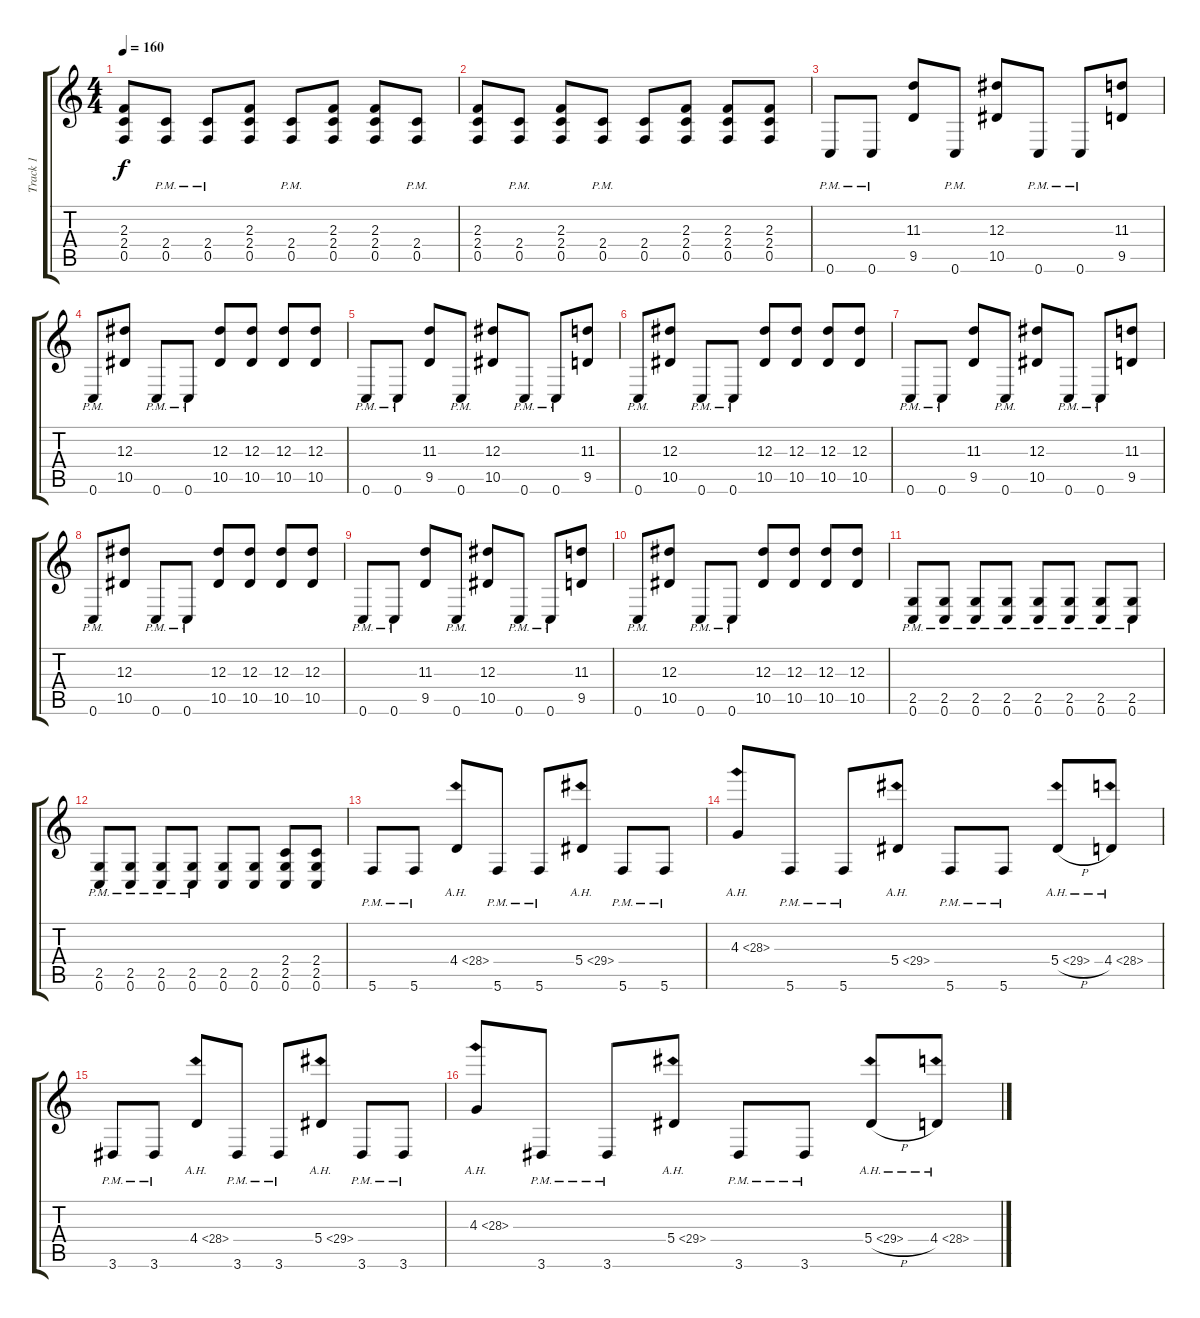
\track ("Track 1" "Track 1") {instrument distortionguitar}
\staff {score tabs}
\tuning (C4 G3 Eb3 Bb2 F2 C2) {hide}
\ts (4 4)
\tempo 160
\clef g2
\ks c
(2.3 2.4 0.5).8{dy f} (2.4{pm} 0.5{pm}).8 (2.4{pm} 0.5{pm}).8 (2.3 2.4 0.5).8 (2.4{pm} 0.5{pm}).8 (2.3 2.4 0.5).8 (2.3 2.4 0.5).8 (2.4{pm} 0.5{pm}).8 |
(2.3 2.4 0.5).8 (2.4{pm} 0.5{pm}).8 (2.3 2.4 0.5).8 (2.4{pm} 0.5{pm}).8 (2.4 0.5).8 (2.3 2.4 0.5).8 (2.3 2.4 0.5).8 (2.3 2.4 0.5).8 |
0.6{pm}.8 0.6{pm}.8 (11.3 9.5).8 0.6{pm}.8 (12.3 10.5).8 0.6{pm}.8 0.6{pm}.8 (11.3 9.5).8 |
0.6{pm}.8 (12.3 10.5).8 0.6{pm}.8 0.6{pm}.8 (12.3 10.5).8 (12.3 10.5).8 (12.3 10.5).8 (12.3 10.5).8 |
0.6{pm}.8 0.6{pm}.8 (11.3 9.5).8 0.6{pm}.8 (12.3 10.5).8 0.6{pm}.8 0.6{pm}.8 (11.3 9.5).8 |
0.6{pm}.8 (12.3 10.5).8 0.6{pm}.8 0.6{pm}.8 (12.3 10.5).8 (12.3 10.5).8 (12.3 10.5).8 (12.3 10.5).8 |
0.6{pm}.8 0.6{pm}.8 (11.3 9.5).8 0.6{pm}.8 (12.3 10.5).8 0.6{pm}.8 0.6{pm}.8 (11.3 9.5).8 |
0.6{pm}.8 (12.3 10.5).8 0.6{pm}.8 0.6{pm}.8 (12.3 10.5).8 (12.3 10.5).8 (12.3 10.5).8 (12.3 10.5).8 |
0.6{pm}.8 0.6{pm}.8 (11.3 9.5).8 0.6{pm}.8 (12.3 10.5).8 0.6{pm}.8 0.6{pm}.8 (11.3 9.5).8 |
0.6{pm}.8 (12.3 10.5).8 0.6{pm}.8 0.6{pm}.8 (12.3 10.5).8 (12.3 10.5).8 (12.3 10.5).8 (12.3 10.5).8 |
(2.5{pm} 0.6{pm}).8 (2.5{pm} 0.6{pm}).8 (2.5{pm} 0.6{pm}).8 (2.5{pm} 0.6{pm}).8 (2.5{pm} 0.6{pm}).8 (2.5{pm} 0.6{pm}).8 (2.5{pm} 0.6{pm}).8 (2.5{pm} 0.6{pm}).8 |
(2.5{pm} 0.6{pm}).8 (2.5{pm} 0.6{pm}).8 (2.5{pm} 0.6{pm}).8 (2.5{pm} 0.6{pm}).8 (2.5 0.6).8 (2.5 0.6).8 (2.4 2.5 0.6).8 (2.4 2.5 0.6).8 |
5.6{pm}.8 5.6{pm}.8 4.4{ah 24}.8 5.6{pm}.8 5.6{pm}.8 5.4{ah 24}.8 5.6{pm}.8 5.6{pm}.8 |
4.3{ah 24}.8 5.6{pm}.8 5.6{pm}.8 5.4{ah 24}.8 5.6{pm}.8 5.6{pm}.8 5.4{ah 24 h}.8 4.4{ah 24}.8 |
3.6{pm}.8 3.6{pm}.8 4.4{ah 24}.8 3.6{pm}.8 3.6{pm}.8 5.4{ah 24}.8 3.6{pm}.8 3.6{pm}.8 |
4.3{ah 24}.8 3.6{pm}.8 3.6{pm}.8 5.4{ah 24}.8 3.6{pm}.8 3.6{pm}.8 5.4{ah 24 h}.8 4.4{ah 24}.8
